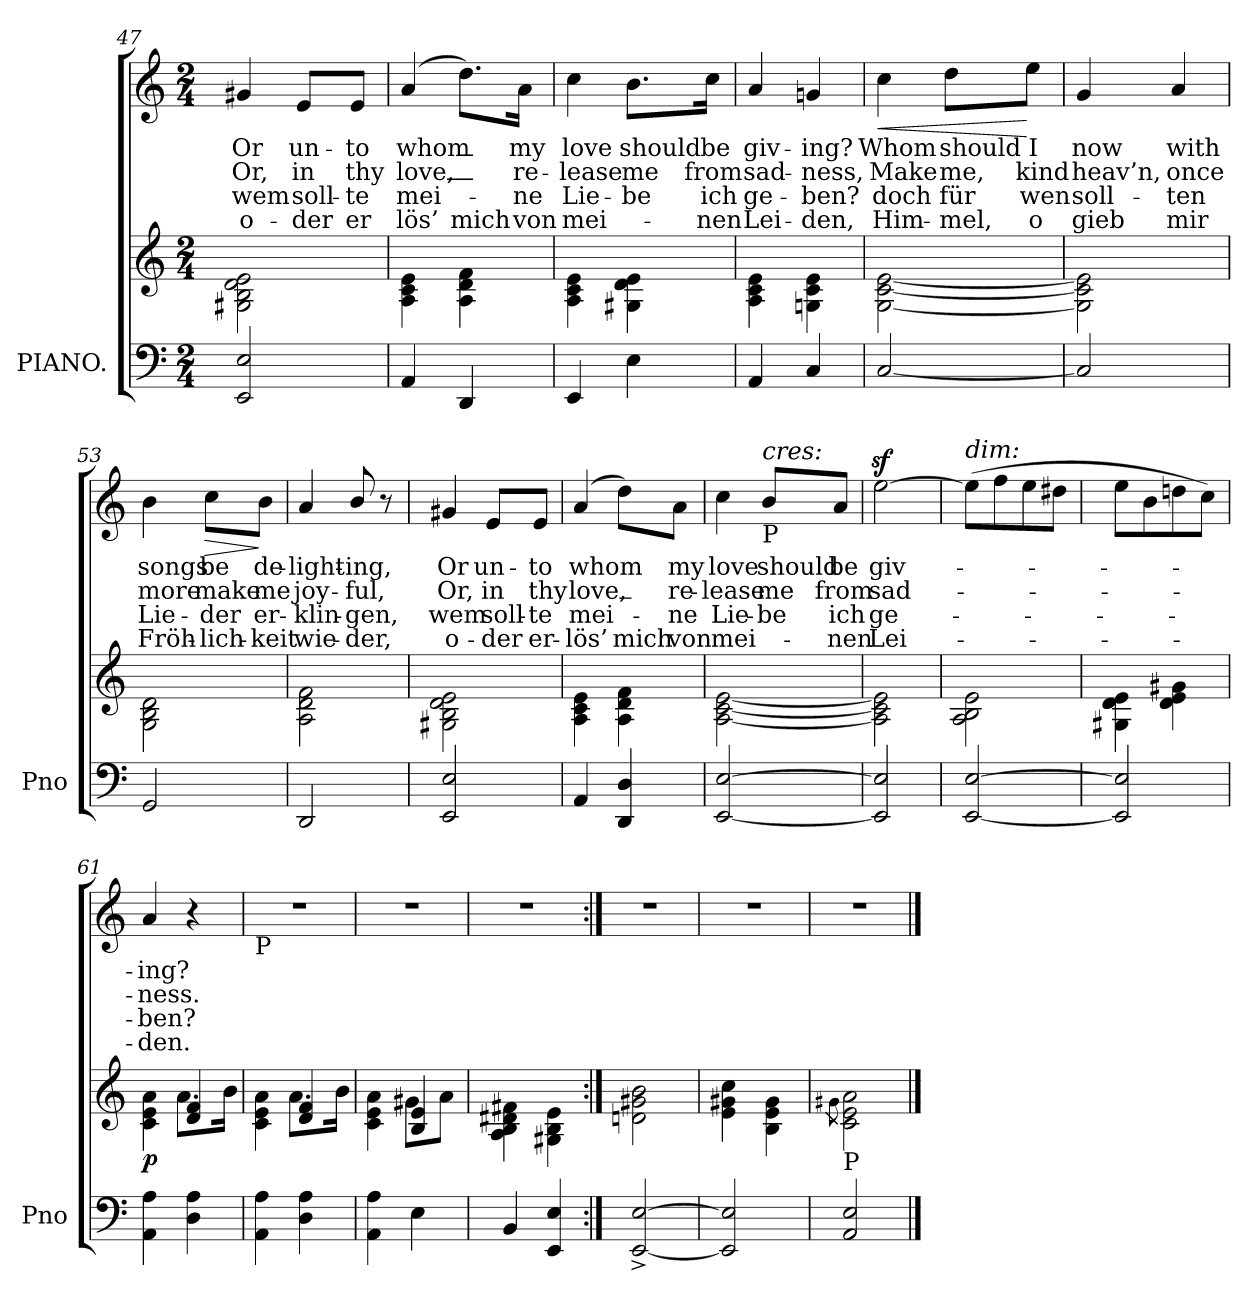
**kern	**kern	**dynam	**kern	**text	**text	**text	**text	**dynam
*part2	*part2	*part2	*part1	*part1	*part1	*part1	*part1	*part1
*staff3	*staff2	*staff2/3	*staff1	*staff1	*staff1	*staff1	*staff1	*staff1
*I"PIANO.	*	*	*	*	*	*	*	*
*I'Pno	*	*	*	*	*	*	*	*
*clefF4	*clefG2	*	*clefG2	*	*	*	*	*
*k[]	*k[]	*	*k[]	*	*	*	*	*
*M2/4	*M2/4	*	*M2/4	*	*	*	*	*
=47	=47	=47	=47	=47	=47	=47	=47	=47
*	*^	*	*	*	*	*	*	*
!	!	!	!	!	!LO:LY:b	!LO:LY:b	!LO:LY:b	!LO:LY:b	!
2EE/ 2E/	2ryy	2G#X\ 2B\ 2d\ 2e\	.	4g#X/	Or	Or,	wem	o-	.
!	!	!	!	!	!LO:LY:b	!LO:LY:b	!LO:LY:b	!LO:LY:b	!
.	.	.	.	8e/L	un-	in	soll-	-der	.
!	!	!	!	!	!LO:LY:b	!LO:LY:b	!LO:LY:b	!LO:LY:b	!
.	.	.	.	8e/J	-to	thy	-te	er	.
=48	=48	=48	=48	=48	=48	=48	=48	=48	=48
!	!	!	!	!	!LO:LY:b	!LO:LY:b	!LO:LY:b	!LO:LY:b	!
4AA/	2ryy	4A\ 4c\ 4e\	.	(>4a/	whom_	love,_	mei-	lös’	.
!	!	!	!	!	!	!	!	!LO:LY:b	!
4DD/	.	4A\ 4d\ 4f\	.	8.dd\L)	.	.	.	mich	.
!	!	!	!	!	!LO:LY:b	!LO:LY:b	!LO:LY:b	!LO:LY:b	!
.	.	.	.	16a\Jk	my	re-	-ne	von	.
=49	=49	=49	=49	=49	=49	=49	=49	=49	=49
!	!	!	!	!	!LO:LY:b	!LO:LY:b	!LO:LY:b	!LO:LY:b	!
4EE/	2ryy	4A\ 4c\ 4e\	.	4cc\	love	-lease	Lie-	mei-	.
!	!	!	!	!	!LO:LY:b	!LO:LY:b	!LO:LY:b	!	!
4E\	.	4G#X\ 4d\ 4e\	.	8.b\L	should	me	-be	.	.
!	!	!	!	!	!LO:LY:b	!LO:LY:b	!LO:LY:b	!LO:LY:b	!
.	.	.	.	16cc\Jk	be	from	ich	-nen	.
=50	=50	=50	=50	=50	=50	=50	=50	=50	=50
!	!	!	!	!	!LO:LY:b	!LO:LY:b	!LO:LY:b	!LO:LY:b	!
4AA/	2ryy	4A\ 4c\ 4e\	.	4a/	giv-	sad-	ge-	Lei-	.
!	!	!	!	!	!LO:LY:b	!LO:LY:b	!LO:LY:b	!LO:LY:b	!
4C/	.	4Gn\ 4c\ 4e\	.	4gn/	-ing?	-ness,	-ben?	-den,	.
!!LO:LB:g=z
=51	=51	=51	=51	=51	=51	=51	=51	=51	=51
!	!	!	!	!	!LO:LY:b	!LO:LY:b	!LO:LY:b	!LO:LY:b	!LO:HP:b
[2C/	2ryy	[2G\ [2c\ [2e\	.	4cc\	Whom	Make	doch	Him-	<
!	!	!	!	!	!LO:LY:b	!LO:LY:b	!LO:LY:b	!LO:LY:b	!
.	.	.	.	8dd\L	should	me,	für	-mel,	.
!	!	!	!	!	!LO:LY:b	!LO:LY:b	!LO:LY:b	!LO:LY:b	!
.	.	.	.	8ee\J	I	kind	wen	o	[
=52	=52	=52	=52	=52	=52	=52	=52	=52	=52
!	!	!	!	!	!LO:LY:b	!LO:LY:b	!LO:LY:b	!LO:LY:b	!
2C/]	2ryy	2G\] 2c\] 2e\]	.	4g/	now	heav’n,	soll-	gieb	.
!	!	!	!	!	!LO:LY:b	!LO:LY:b	!LO:LY:b	!LO:LY:b	!
.	.	.	.	4a/	with	once	-ten	mir	.
=53	=53	=53	=53	=53	=53	=53	=53	=53	=53
!	!	!	!	!	!LO:LY:b	!LO:LY:b	!LO:LY:b	!LO:LY:b	!
2GG/	2ryy	2G\ 2B\ 2d\	.	4b\	songs	more	Lie-	Fröh-	.
!	!	!	!	!	!LO:LY:b	!LO:LY:b	!LO:LY:b	!LO:LY:b	!LO:HP:b
.	.	.	.	8cc\L	be	make	-der	-lich-	>
!	!	!	!	!	!LO:LY:b	!LO:LY:b	!LO:LY:b	!LO:LY:b	!
.	.	.	.	8b\J	de-	me	er-	-keit	]
=54	=54	=54	=54	=54	=54	=54	=54	=54	=54
!	!	!	!	!	!LO:LY:b	!LO:LY:b	!LO:LY:b	!LO:LY:b	!
2DD/	2ryy	2A\ 2d\ 2f\	.	4a/	light-	joy-	klin-	wie-	.
!	!	!	!	!	!LO:LY:b	!LO:LY:b	!LO:LY:b	!LO:LY:b	!
.	.	.	.	8b/	-ing,	-ful,	-gen,	-der,	.
.	.	.	.	8r	.	.	.	.	.
=55	=55	=55	=55	=55	=55	=55	=55	=55	=55
!	!	!	!	!	!LO:LY:b	!LO:LY:b	!LO:LY:b	!LO:LY:b	!
2EE/ 2E/	2ryy	2G#X\ 2B\ 2d\ 2e\	.	4g#X/	Or	Or,	wem	o-	.
!	!	!	!	!	!LO:LY:b	!LO:LY:b	!LO:LY:b	!LO:LY:b	!
.	.	.	.	8e/L	un-	in	soll-	-der	.
!	!	!	!	!	!LO:LY:b	!LO:LY:b	!LO:LY:b	!LO:LY:b	!
.	.	.	.	8e/J	-to	thy	-te	er-	.
=56	=56	=56	=56	=56	=56	=56	=56	=56	=56
!	!	!	!	!	!LO:LY:b	!LO:LY:b	!LO:LY:b	!LO:LY:b	!
4AA/	2ryy	4A\ 4c\ 4e\	.	(>4a/	whom_	love,_	mei-	lös’	.
!	!	!	!	!	!	!	!	!LO:LY:b	!
4DD/ 4D/	.	4A\ 4d\ 4f\	.	8dd\L)	.	.	.	mich	.
!	!	!	!	!	!LO:LY:b	!LO:LY:b	!LO:LY:b	!LO:LY:b	!
.	.	.	.	8a\J	-my	re-	-ne	von	.
!!LO:PB:g=z
=57	=57	=57	=57	=57	=57	=57	=57	=57	=57
!	!	!	!	!	!LO:LY:b	!LO:LY:b	!LO:LY:b	!LO:LY:b	!
[2EE/ [2E/	2ryy	[2A\ [2c\ [2e\	.	4cc\	love	-lease	Lie-	mei-	.
!	!	!	!	!LO:TX:a:i:t=cres&colon;	!	!	!	!	!
!	!	!	!	!LO:TX:b:t=P	!	!	!	!	!
!	!	!	!	!	!LO:LY:b	!LO:LY:b	!LO:LY:b	!	!
.	.	.	.	8b/L	should	me	-be	.	.
!	!	!	!	!	!LO:LY:b	!LO:LY:b	!LO:LY:b	!LO:LY:b	!
.	.	.	.	8a/J	be	from	ich	nen	.
=58	=58	=58	=58	=58	=58	=58	=58	=58	=58
!	!	!	!	!	!LO:LY:b	!LO:LY:b	!LO:LY:b	!LO:LY:b	!
2EE/] 2E/]	2ryy	2A\] 2c\] 2e\]	.	[2eez>\	giv-	sad-	ge-	Lei-	.
=59	=59	=59	=59	=59	=59	=59	=59	=59	=59
!	!	!	!	!LO:TX:a:i:t=dim&colon;	!	!	!	!	!
[2EE/ [2E/	2ryy	2A\ 2B\ 2e\	.	(>8ee\L]	.	.	.	.	.
.	.	.	.	8ff\	.	.	.	.	.
.	.	.	.	8ee\	.	.	.	.	.
.	.	.	.	8dd#X\J	.	.	.	.	.
=60	=60	=60	=60	=60	=60	=60	=60	=60	=60
2EE/] 2E/]	2ryy	4G#X\ 4d\ 4e\	.	8ee\L	.	.	.	.	.
.	.	.	.	8b\	.	.	.	.	.
.	.	4d\ 4e\ 4g#X\	.	8ddn\	.	.	.	.	.
.	.	.	.	8cc\J)	.	.	.	.	.
=61	=61	=61	=61	=61	=61	=61	=61	=61	=61
!	!	!	!LO:DY:b	!	!LO:LY:b	!LO:LY:b	!LO:LY:b	!LO:LY:b	!
4AA\ 4A\	4ryy	4c\ 4e\ 4a\	p	4a/	-ing?	-ness.	-ben?	-den.	.
4D\ 4A\	4d/ 4f/	8.a\L	.	4r	.	.	.	.	.
.	.	16b\Jk	.	.	.	.	.	.	.
=62	=62	=62	=62	=62	=62	=62	=62	=62	=62
!	!	!	!	!LO:TX:b:t=P	!	!	!	!	!
4AA\ 4A\	4ryy	4c\ 4e\ 4a\	.	2rdd	.	.	.	.	.
4D\ 4A\	4d/ 4f/	8.a\L	.	.	.	.	.	.	.
.	.	16b\Jk	.	.	.	.	.	.	.
=63	=63	=63	=63	=63	=63	=63	=63	=63	=63
4AA\ 4A\	4ryy	4c\ 4e\ 4a\	.	2rdd	.	.	.	.	.
4E\	4B/ 4e/	8g#X\L	.	.	.	.	.	.	.
.	.	8a\J	.	.	.	.	.	.	.
=64	=64	=64	=64	=64	=64	=64	=64	=64	=64
4BB/	2ryy	4A\ 4B\ 4d#X\ 4f#X\	.	2rdd	.	.	.	.	.
4EE/ 4E/	.	4G#X\ 4B\ 4e\	.	.	.	.	.	.	.
!!LO:LB:g=z
=65:|!	=65:|!	=65:|!	=65:|!	=65:|!	=65:|!	=65:|!	=65:|!	=65:|!	=65:|!
[2EE/^ [2E/^	2ryy	2dn\ 2g#X\ 2b\	.	2rdd	.	.	.	.	.
=66	=66	=66	=66	=66	=66	=66	=66	=66	=66
2EE/] 2E/]	2ryy	4e\ 4g#X\ 4cc\	.	2rdd	.	.	.	.	.
.	.	4B\ 4e\ 4g#\	.	.	.	.	.	.	.
=67	=67	=67	=67	=67	=67	=67	=67	=67	=67
.	.	8qg#X\	.	.	.	.	.	.	.
!	!LO:TX:b:t=P	!	!	!	!	!	!	!	!
2AA/ 2E/	2ryy	2c\ 2e\ 2a\	.	2rdd	.	.	.	.	.
*	*v	*v	*	*	*	*	*	*	*
==	==	==	==	==	==	==	==	==
*-	*-	*-	*-	*-	*-	*-	*-	*-
